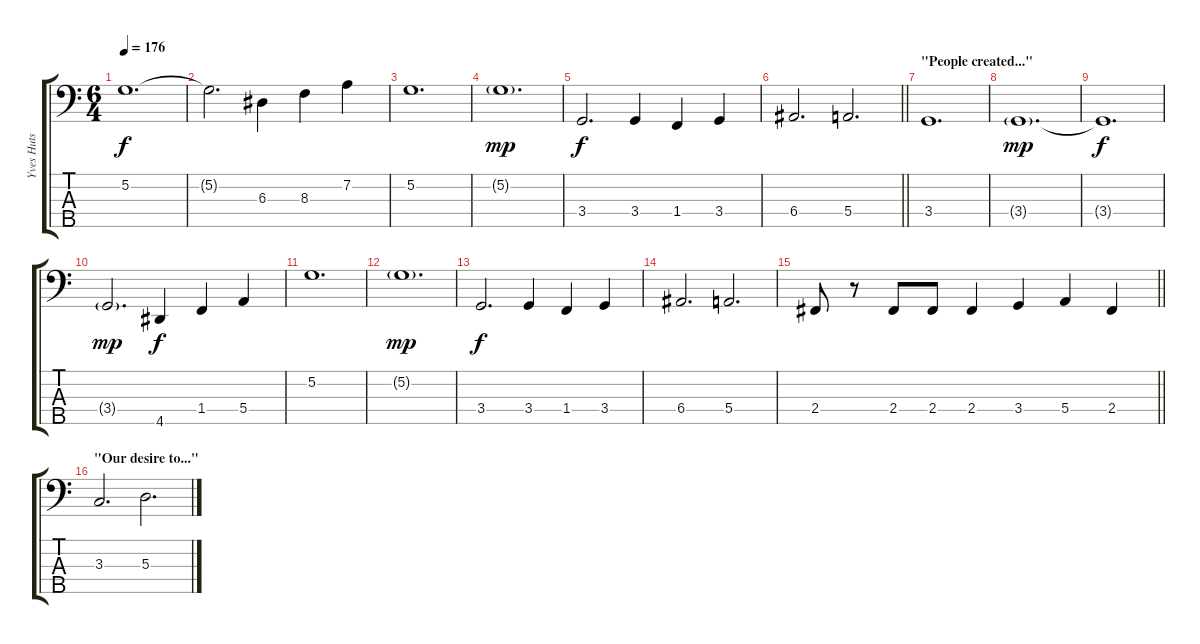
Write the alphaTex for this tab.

\track ("Yves Huts" "Yves Huts") {instrument electricbasspick}
\staff {score tabs}
\tuning (G2 D2 A1 E1 B0) {hide}
\ts (6 4)
\tempo 176
\clef f4
\ks c
5.2{t}.1{d dy f} |
5.2{t}.2{d} 6.3.4 8.3.4 7.2.4 |
5.2.1{d} |
5.2{g}.1{d dy mp} |
3.4.2{d dy f} 3.4.4 1.4.4 3.4.4 |
\barLineRight lightlight
6.4.2{d} 5.4.2{d} |
\section ("" "\"People created...\"")
3.4.1{d} |
3.4{g}.1{d dy mp} |
3.4{t}.1{d dy f} |
3.4{g}.2{d dy mp} 4.5.4{dy f} 1.4.4 5.4.4 |
5.2.1{d} |
5.2{g}.1{d dy mp} |
3.4.2{d dy f} 3.4.4 1.4.4 3.4.4 |
6.4.2{d} 5.4.2{d} |
\barLineRight lightlight
2.4.8 r.8 2.4.8 2.4.8 2.4.4 3.4.4 5.4.4 2.4.4 |
\section ("" "\"Our desire to...\"")
3.3.2{d} 5.3.2{d}
